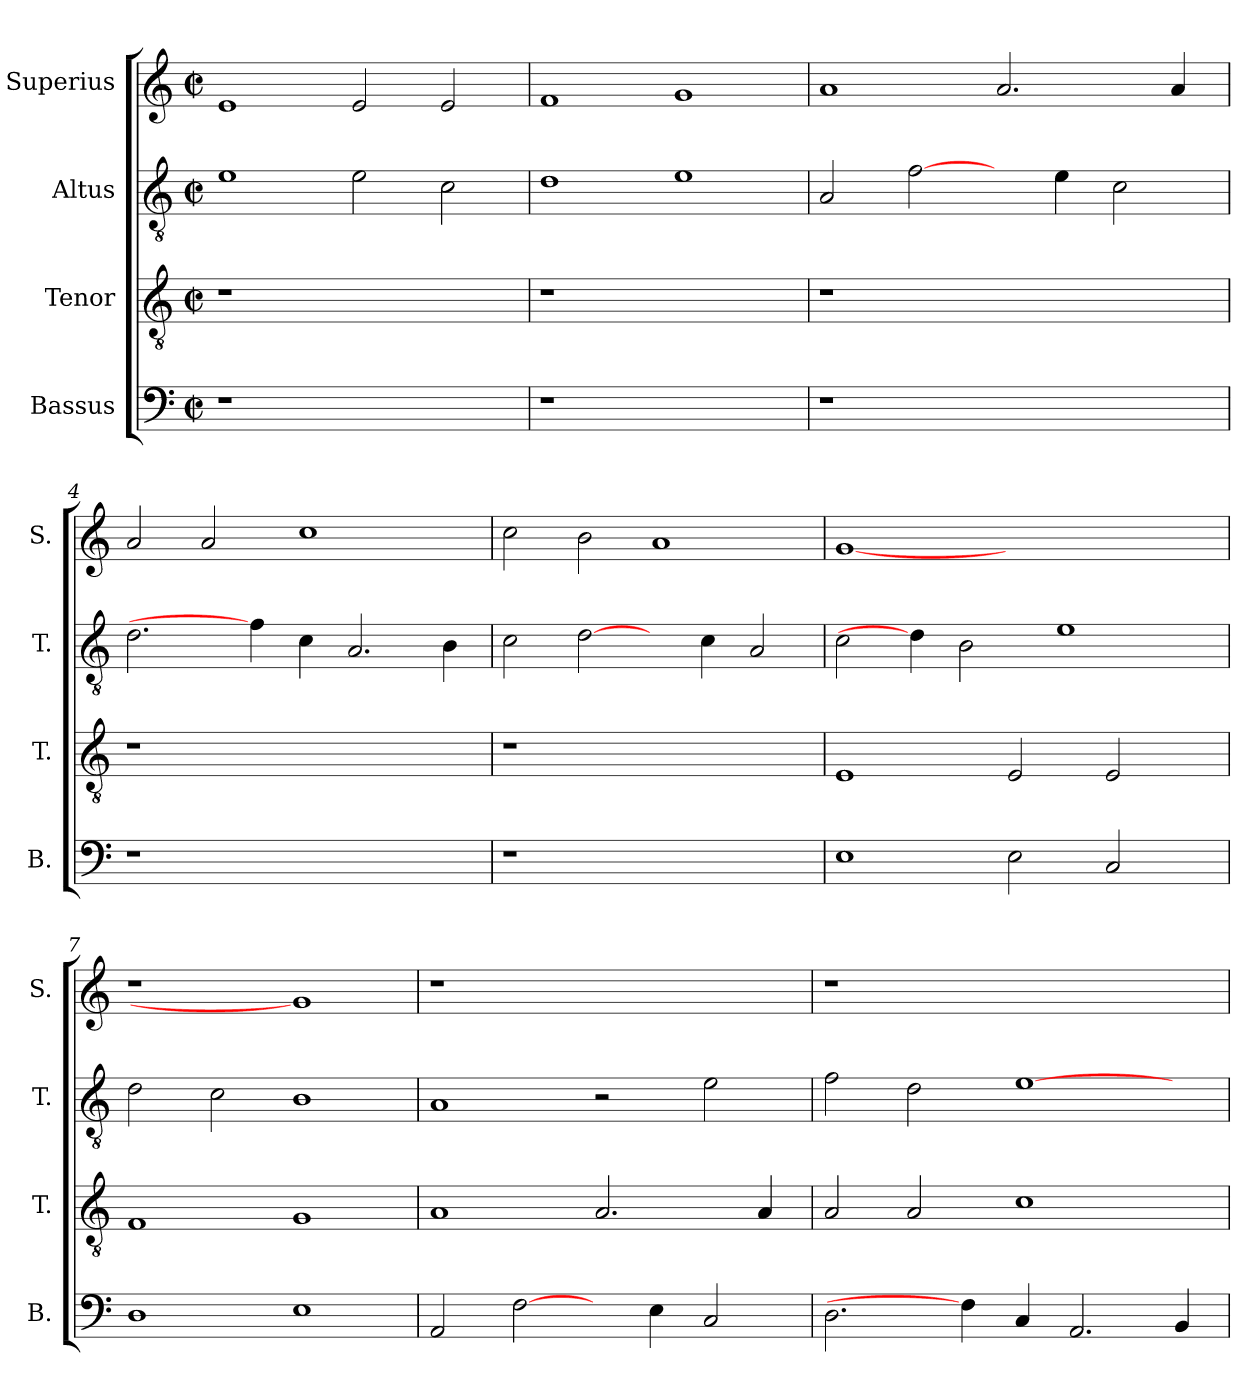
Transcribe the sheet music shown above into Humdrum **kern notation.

**kern	**kern	**kern	**kern
*part4	*part3	*part2	*part1
*staff4	*staff3	*staff2	*staff1
*I"Bassus	*I"Tenor	*I"Altus	*I"Superius
*I'B.	*I'T.	*I'T.	*I'S.
!!LO:PB:g=z
*clefF4	*clefGv2	*clefGv2	*clefG2
*	*ITrd7c12	*ITrd7c12	*
*k[]	*k[]	*k[]	*k[]
*C:	*C:	*C:	*C:
*M2/2	*M2/2	*M2/2	*M2/2
*met(c|)	*met(c|)	*met(c|)	*met(c|)
=1	=1	=1	=1
!LO:N:vis=1	!LO:N:vis=1	!	!
1r	1r	1Ei	1ei
1ryy	1ryy	2Ei\	2ei/
.	.	2Ci\	2ei/
=2	=2	=2	=2
!LO:N:vis=1	!LO:N:vis=1	!	!
1r	1r	1Di	1fi
1ryy	1ryy	1Ei	1gi
=3	=3	=3	=3
!LO:N:vis=1	!LO:N:vis=1	!	!
1r	1r	2AAi/	1ai
.	.	[2Fi\	.
1ryy	1ryy	4ryy	2.ai/
.	.	4Ei\	.
.	.	2Ci\	.
.	.	.	4ai/
=4	=4	=4	=4
!LO:N:vis=1	!LO:N:vis=1	!	!
1r	1r	2.Di\	2ai/
.	.	.	2ai/
.	.	4Fi\]	.
1ryy	1ryy	4Ci\	1cci
.	.	2.AAi/	.
4ryy	4ryy	4BBi\	4ryy
=5	=5	=5	=5
!LO:N:vis=1	!LO:N:vis=1	!	!
1r	1r	2Ci\	2cci\
.	.	[2Di\	2bi\
1ryy	1ryy	4ryy	1ai
.	.	4Ci\	.
.	.	2AAi/	.
!!LO:LB:g=z
=6	=6	=6	=6
1Ei	1EEi	2Ci\	[1gi
.	.	4Di\]	.
.	.	2BBi\	.
2Ei\	2EEi/	.	1ryy
.	.	1Ei	.
2Ci/	2EEi/	.	.
4ryy	4ryy	.	4ryy
=7	=7	=7	=7
!	!	!	!LO:N:vis=1
1Di	1FFi	2Di\	1r
.	.	2Ci\	.
1Ei	1GGi	1BBi	1gi]
=8	=8	=8	=8
!	!	!	!LO:N:vis=1
2AAi/	1AAi	1AAi	1r
[2Fi\	.	.	.
4ryy	2.AAi/	2r	1ryy
4Ei\	.	.	.
2Ci/	.	2Ei\	.
.	4AAi/	.	.
=9	=9	=9	=9
!	!	!	!LO:N:vis=1
2.Di\	2AAi/	2Fi\	1r
.	2AAi/	2Di\	.
4Fi\]	.	.	.
4Ci/	1Ci	[>1Ei	1ryy
2.AAi/	.	.	.
4BBi/	4ryy	4ryy	4ryy
=	=	=	=
*-	*-	*-	*-
